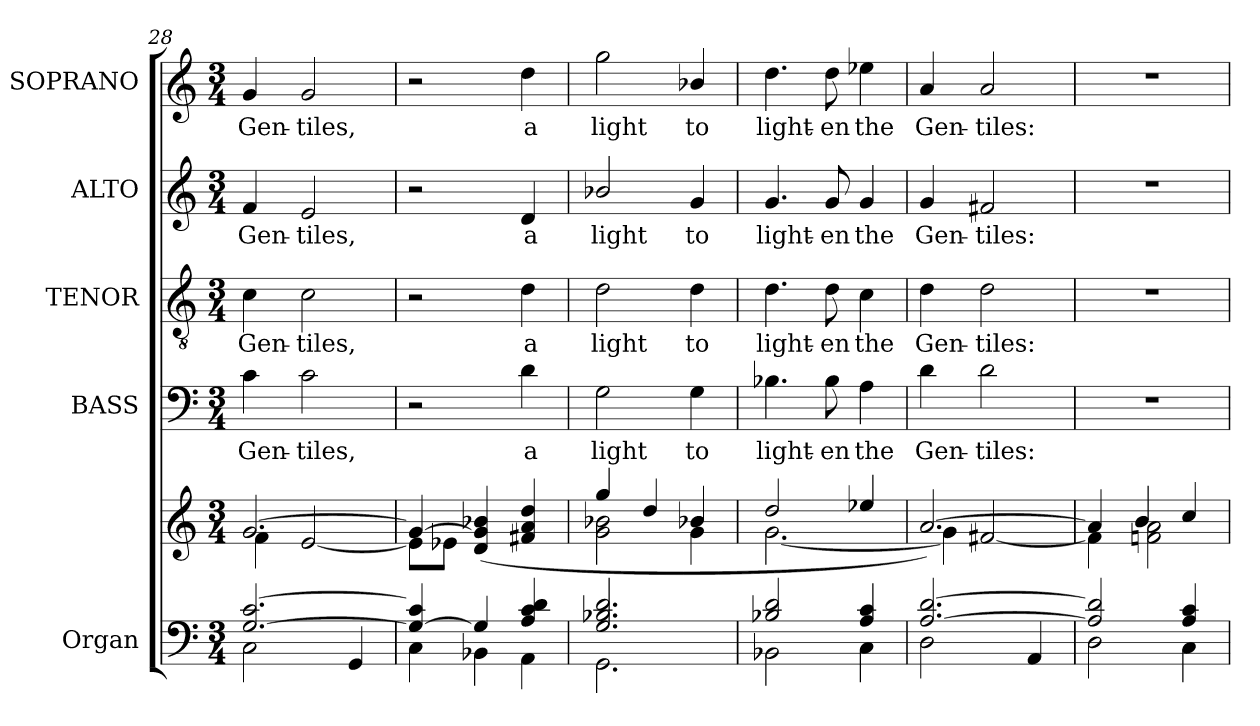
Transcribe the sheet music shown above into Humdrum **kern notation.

**kern	**kern	**kern	**text	**kern	**text	**kern	**text	**kern	**text
*part5	*part5	*part4	*part4	*part3	*part3	*part2	*part2	*part1	*part1
*staff6	*staff5	*staff4	*staff4	*staff3	*staff3	*staff2	*staff2	*staff1	*staff1
*I"Organ	*	*I"BASS	*	*I"TENOR	*	*I"ALTO	*	*I"SOPRANO	*
*I'Org.	*	*I'B.	*	*I'T.	*	*I'A.	*	*I'S.	*
*clefF4	*clefG2	*clefF4	*	*clefGv2	*	*clefG2	*	*clefG2	*
*	*	*	*	*ITrd7c12	*	*	*	*	*
*k[]	*k[]	*k[]	*	*k[]	*	*k[]	*	*k[]	*
*C:	*C:	*C:	*	*C:	*	*C:	*	*C:	*
*M3/4	*M3/4	*M3/4	*	*M3/4	*	*M3/4	*	*M3/4	*
=28	=28	=28	=28	=28	=28	=28	=28	=28	=28
*^	*^	*	*	*	*	*	*	*	*
!	!	!	!	!	!LO:LY:b:color=#000000	!	!	!	!	!	!
!	!	!	!	!	!	!	!LO:LY:b:color=#000000	!	!	!	!
!	!	!	!	!	!	!	!	!	!LO:LY:b:color=#000000	!	!
!	!	!	!	!	!	!	!	!	!	!	!LO:LY:b:color=#000000
[2.Gi/ [2.ci	2Ci\	[2.gi/	4fi\	4ci\	Gen-	4Ci\	Gen-	4fi/	Gen-	4gi/	Gen-
!	!	!	!	!	!LO:LY:b:color=#000000	!	!	!	!	!	!
!	!	!	!	!	!	!	!LO:LY:b:color=#000000	!	!	!	!
!	!	!	!	!	!	!	!	!	!LO:LY:b:color=#000000	!	!
!	!	!	!	!	!	!	!	!	!	!	!LO:LY:b:color=#000000
.	.	.	[2ei/	2ci\	-tiles,	2Ci\	-tiles,	2ei/	-tiles,	2gi/	-tiles,
.	4GGi/	.	.	.	.	.	.	.	.	.	.
=29	=29	=29	=29	=29	=29	=29	=29	=29	=29	=29	=29
4Gi/_ 4ci]	4Ci\	4gi/_	8ei\L]	2r	.	2r	.	2r	.	2r	.
.	.	.	8e-Xi\J	.	.	.	.	.	.	.	.
4Gi/]	4BB-Xi\	(4di/ 4gi] 4b-Xi	2ryy	.	.	.	.	.	.	.	.
!	!	!	!	!	!LO:LY:b:color=#000000	!	!	!	!	!	!
!	!	!	!	!	!	!	!LO:LY:b:color=#000000	!	!	!	!
!	!	!	!	!	!	!	!	!	!LO:LY:b:color=#000000	!	!
!	!	!	!	!	!	!	!	!	!	!	!LO:LY:b:color=#000000
4Ai/ 4ci 4di	4AAi\	4f#Xi/ 4ai 4ddi	.	4di\	a	4Di\	a	4di/	a	4ddi\	a
=30	=30	=30	=30	=30	=30	=30	=30	=30	=30	=30	=30
!	!	!	!	!	!LO:LY:b:color=#000000	!	!	!	!	!	!
!	!	!	!	!	!	!	!LO:LY:b:color=#000000	!	!	!	!
!	!	!	!	!	!	!	!	!	!LO:LY:b:color=#000000	!	!
!	!	!	!	!	!	!	!	!	!	!	!LO:LY:b:color=#000000
2.Gi/ 2.B-Xi 2.di	2.GGi\	4ggi/	2gi\ 2b-Xi	2Gi\	light	2Di\	light	2b-Xi/	light	2ggi\	light
.	.	4ddi/	.	.	.	.	.	.	.	.	.
!	!	!	!	!	!LO:LY:b:color=#000000	!	!	!	!	!	!
!	!	!	!	!	!	!	!LO:LY:b:color=#000000	!	!	!	!
!	!	!	!	!	!	!	!	!	!LO:LY:b:color=#000000	!	!
!	!	!	!	!	!	!	!	!	!	!	!LO:LY:b:color=#000000
.	.	4b-Xi/	4gi\	4Gi\	to	4Di\	to	4gi/	to	4b-Xi/	to
=31	=31	=31	=31	=31	=31	=31	=31	=31	=31	=31	=31
!	!	!	!	!	!LO:LY:b:color=#000000	!	!	!	!	!	!
!	!	!	!	!	!	!	!LO:LY:b:color=#000000	!	!	!	!
!	!	!	!	!	!	!	!	!	!LO:LY:b:color=#000000	!	!
!	!	!	!	!	!	!	!	!	!	!	!LO:LY:b:color=#000000
2B-Xi/ 2di	2BB-Xi\	2ddi/	[2.gi\	4.B-Xi\	light-	4.Di\	light-	4.gi/	light-	4.ddi\	light-
!	!	!	!	!	!LO:LY:b:color=#000000	!	!	!	!	!	!
!	!	!	!	!	!	!	!LO:LY:b:color=#000000	!	!	!	!
!	!	!	!	!	!	!	!	!	!LO:LY:b:color=#000000	!	!
!	!	!	!	!	!	!	!	!	!	!	!LO:LY:b:color=#000000
.	.	.	.	8B-i\	-en	8Di\	-en	8gi/	-en	8ddi\	-en
!	!	!	!	!	!LO:LY:b:color=#000000	!	!	!	!	!	!
!	!	!	!	!	!	!	!LO:LY:b:color=#000000	!	!	!	!
!	!	!	!	!	!	!	!	!	!LO:LY:b:color=#000000	!	!
!	!	!	!	!	!	!	!	!	!	!	!LO:LY:b:color=#000000
4Ai/ 4ci	4Ci\	4ee-Xi/	.	4Ai\	the	4Ci\	the	4gi/	the	4ee-Xi\	the
!!LO:PB:g=z
=32	=32	=32	=32	=32	=32	=32	=32	=32	=32	=32	=32
!	!	!	!	!	!LO:LY:b:color=#000000	!	!	!	!	!	!
!	!	!	!	!	!	!	!LO:LY:b:color=#000000	!	!	!	!
!	!	!	!	!	!	!	!	!	!LO:LY:b:color=#000000	!	!
!	!	!	!	!	!	!	!	!	!	!	!LO:LY:b:color=#000000
[2.Ai/ [2.di	2Di\	[2.ai/)	4gi\]	4di\	Gen-	4Di\	Gen-	4gi/	Gen-	4ai/	Gen-
!	!	!	!	!	!LO:LY:b:color=#000000	!	!	!	!	!	!
!	!	!	!	!	!	!	!LO:LY:b:color=#000000	!	!	!	!
!	!	!	!	!	!	!	!	!	!LO:LY:b:color=#000000	!	!
!	!	!	!	!	!	!	!	!	!	!	!LO:LY:b:color=#000000
.	.	.	[2f#Xi/	2di\	-tiles:	2Di\	-tiles:	2f#Xi/	-tiles:	2ai/	-tiles:
.	4AAi/	.	.	.	.	.	.	.	.	.	.
=33	=33	=33	=33	=33	=33	=33	=33	=33	=33	=33	=33
!	!	!	!	!LO:N:vis=1	!	!LO:N:vis=1	!	!LO:N:vis=1	!	!LO:N:vis=1	!
2Ai/] 2di]	2Di\	4ai/]	4f#i\]	2.r	.	2.r	.	2.r	.	2.r	.
.	.	4bi/	2fni\ 2ai	.	.	.	.	.	.	.	.
4Ai/ 4ci	4Ci\	4cci/	.	.	.	.	.	.	.	.	.
*v	*v	*	*	*	*	*	*	*	*	*	*
*	*v	*v	*	*	*	*	*	*	*	*
=	=	=	=	=	=	=	=	=	=
*-	*-	*-	*-	*-	*-	*-	*-	*-	*-
